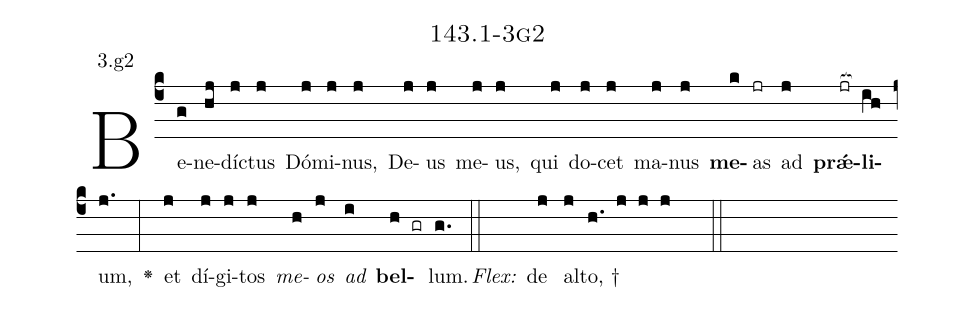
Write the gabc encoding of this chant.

name: 143.1-3g2;
annotation: 3.g2;
%%
(c4)Be(g)ne(hj)díc(j)tus(j) Dó(j)mi(j)nus,(j) De(j)us(j) me(j)us,(j) qui(j) do(j)cet(j) ma(j)nus(j) <b>me</b>(k)as(jr) ad(j) <b>prǽ</b>(jr[ocb:1{])<b>li</b>(ih[ocb:0}])um,(j.) <v>\greheightstar</v>(:) et(j) dí(j)gi(j)tos(j) <i>me</i>(h)<i>os</i>(j) <i>ad</i>(i) <b>bel</b>(h gr)lum.(g.) (::)
<i>Flex:</i>()  de(j) al(j)to, †(h. j j j  ::)

%E(j) u(h) o(j) u(i) a(h) e.(g.) (::)
